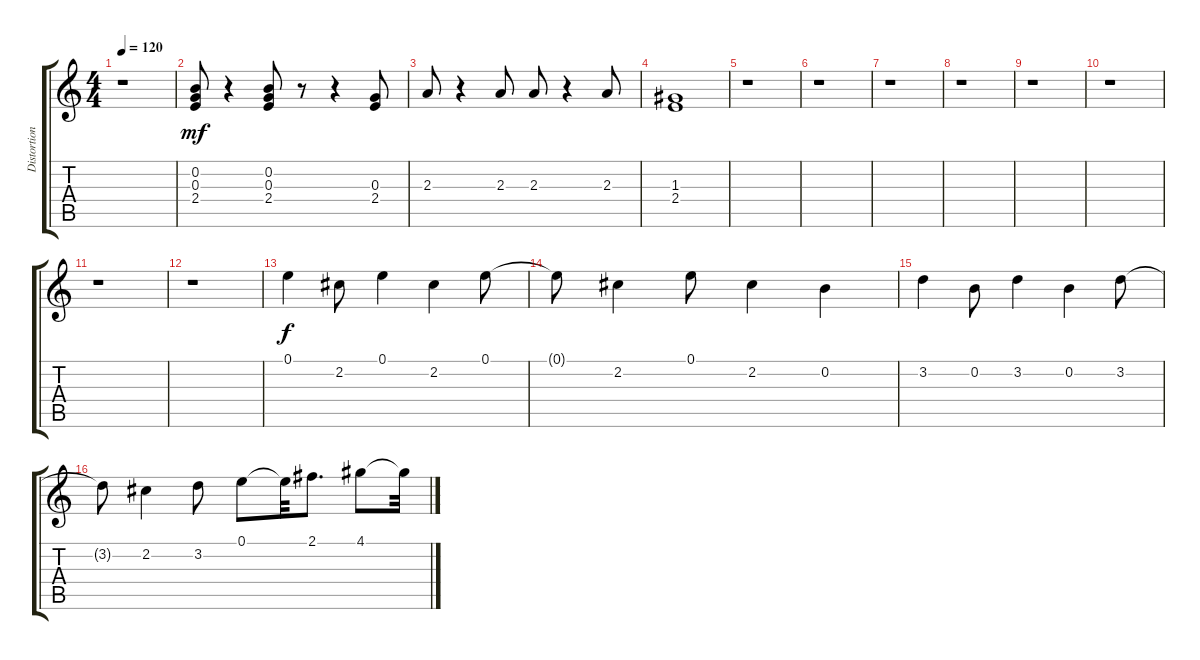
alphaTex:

\track ("Distortion Guitar" "Distortion") {instrument distortionguitar}
\staff {score tabs}
\tuning (E4 B3 G3 D3 A2 E2) {hide}
\ts (4 4)
\tempo 120
\clef g2
\ks c
r.1{dy f} |
(0.2 0.3 2.4).8{dy mf} r.4 (0.2 0.3 2.4).8 r.8 r.4 (0.3 2.4).8 |
2.3.8 r.4 2.3.8 2.3.8 r.4 2.3.8 |
(1.3 2.4).1 |
r.1 |
r.1 |
r.1 |
r.1 |
r.1 |
r.1 |
r.1 |
r.1 |
0.1.4{dy f} 2.2.8 0.1.4 2.2.4 0.1.8 |
0.1{t}.8 2.2.4 0.1.8 2.2.4 0.2.4 |
3.2.4 0.2.8 3.2.4 0.2.4 3.2.8 |
3.2{t}.8 2.2.4 3.2.8 0.1.8 0.1{t}.32 2.1.8{d} 4.1.8 4.1{t}.32
